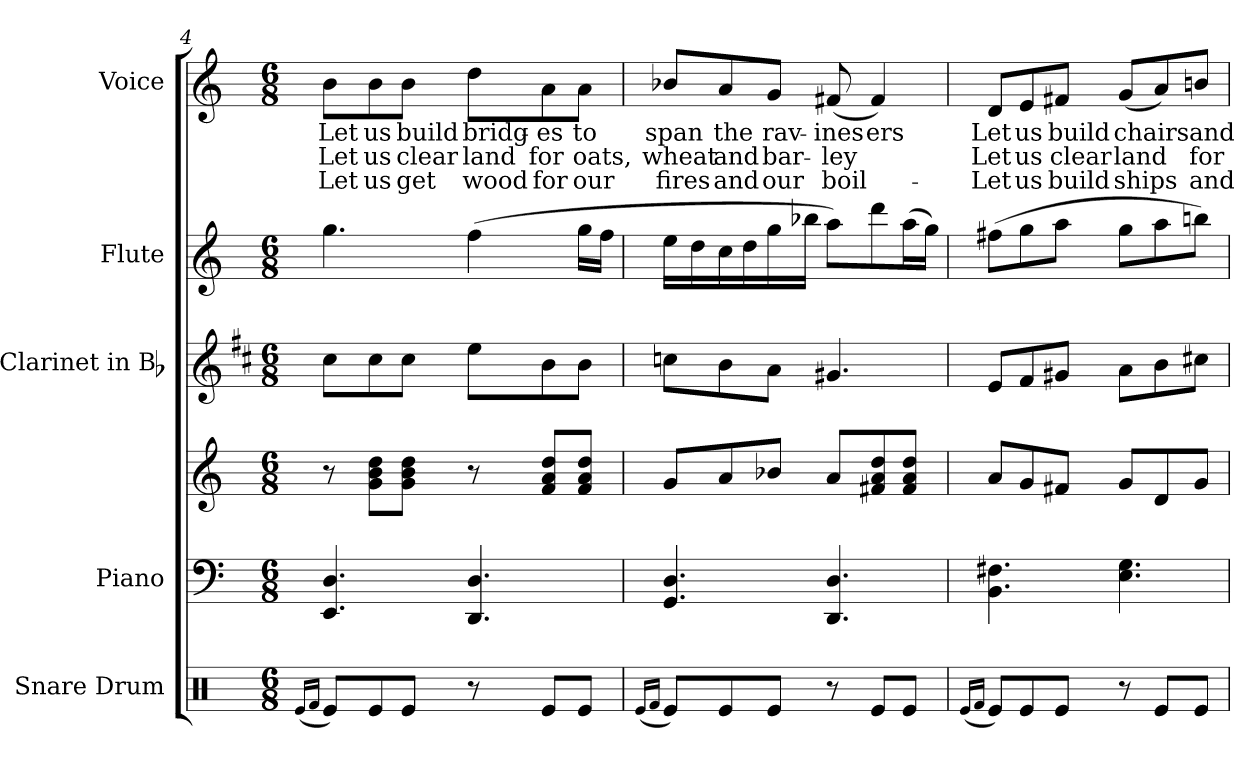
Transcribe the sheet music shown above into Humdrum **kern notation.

**kern	**kern	**kern	**kern	**kern	**kern	**text	**text	**text
*part5	*part4	*part4	*part3	*part2	*part1	*part1	*part1	*part1
*staff6	*staff5	*staff4	*staff3	*staff2	*staff1	*staff1	*staff1	*staff1
*I"Snare Drum	*I"Piano	*	*I"Clarinet in Bb	*I"Flute	*I"Voice	*	*	*
*I'S. D.	*I'Pno.	*	*I'Cl.	*I'Fl.	*I'Voice	*	*	*
*clefX	*clefF4	*clefG2	*clefG2	*clefG2	*clefG2	*	*	*
*	*	*	*ITrd1c2	*	*	*	*	*
*k[]	*k[]	*k[]	*k[]	*k[]	*k[]	*	*	*
*C:	*C:	*C:	*C:	*C:	*C:	*	*	*
*M6/8	*M6/8	*M6/8	*M6/8	*M6/8	*M6/8	*	*	*
=4	=4	=4	=4	=4	=4	=4	=4	=4
(16qRei/LL	.	.	.	.	.	.	.	.
16qRfi/JJ	.	.	.	.	.	.	.	.
!	!	!	!	!	!	!LO:LY:b:color=#000000	!LO:LY:b:color=#000000	!LO:LY:b:color=#000000
8Rei/L)	4.EEi/ 4.Di	8r	8bi\L	4.ggi\	8bi\L	Let	Let	Let
!	!	!	!	!	!	!LO:LY:b:color=#000000	!LO:LY:b:color=#000000	!LO:LY:b:color=#000000
8Rei/	.	8gi\ 8bi 8ddiL	8bi\	.	8bi\	us	us	us
!	!	!	!	!	!	!LO:LY:b:color=#000000	!LO:LY:b:color=#000000	!LO:LY:b:color=#000000
8Rei/J	.	8gi\ 8bi 8ddiJ	8bi\J	.	8bi\J	build	clear	get
!	!	!	!	!	!	!LO:LY:b:color=#000000	!LO:LY:b:color=#000000	!LO:LY:b:color=#000000
8r	4.DDi/ 4.Di	8r	8ddi\L	(4ffi\	8ddi\L	bridg-	land	wood
!	!	!	!	!	!	!LO:LY:b:color=#000000	!LO:LY:b:color=#000000	!LO:LY:b:color=#000000
8Rei/L	.	8fi/ 8ai 8ddiL	8ai\	.	8ai\	-es	for	for
!	!	!	!	!	!	!LO:LY:b:color=#000000	!LO:LY:b:color=#000000	!LO:LY:b:color=#000000
8Rei/J	.	8fi/ 8ai 8ddiJ	8ai\J	16ggi\LL	8ai\J	to	oats,	our
.	.	.	.	16ffi\JJ	.	.	.	.
!!LO:LB:g=z
=5	=5	=5	=5	=5	=5	=5	=5	=5
(16qRei/LL	.	.	.	.	.	.	.	.
16qRfi/JJ	.	.	.	.	.	.	.	.
!	!	!	!	!	!	!LO:LY:b:color=#000000	!LO:LY:b:color=#000000	!LO:LY:b:color=#000000
8Rei/L)	4.GGi/ 4.Di	8gi/L	8b-Xi\L	16eei\LL	8b-Xi/L	span	wheat	fires
.	.	.	.	16ddi\	.	.	.	.
!	!	!	!	!	!	!LO:LY:b:color=#000000	!LO:LY:b:color=#000000	!LO:LY:b:color=#000000
8Rei/	.	8ai/	8ai\	16cci\	8ai/	the	and	and
.	.	.	.	16ddi\	.	.	.	.
!	!	!	!	!	!	!LO:LY:b:color=#000000	!LO:LY:b:color=#000000	!LO:LY:b:color=#000000
8Rei/J	.	8b-Xi/J	8gi\J	16ggi\	8gi/J	rav-	bar-	our
.	.	.	.	16bb-Xi\JJ	.	.	.	.
!	!	!	!	!	!	!LO:LY:b:color=#000000	!LO:LY:b:color=#000000	!LO:LY:b:color=#000000
8r	4.DDi/ 4.Di	8ai/L	4.f#Xi/	8aai\L)	(8f#Xi/	-ines	-ley	boil-
!	!	!	!	!	!	!LO:LY:b:color=#000000	!	!
8Rei/L	.	8f#Xi/ 8ai 8ddi	.	8dddi\	4f#i/)	-ers	.	.
8Rei/J	.	8f#i/ 8ai 8ddiJ	.	(16aai\L	.	.	.	.
.	.	.	.	16ggi\JJ)	.	.	.	.
=6	=6	=6	=6	=6	=6	=6	=6	=6
(16qRei/LL	.	.	.	.	.	.	.	.
16qRfi/JJ	.	.	.	.	.	.	.	.
!	!	!	!	!	!	!LO:LY:b:color=#000000	!LO:LY:b:color=#000000	!LO:LY:b:color=#000000
8Rei/L)	4.BBi\ 4.F#Xi	8ai/L	8di/L	(8ff#Xi\L	8di/L	Let	Let	Let
!	!	!	!	!	!	!LO:LY:b:color=#000000	!LO:LY:b:color=#000000	!LO:LY:b:color=#000000
8Rei/	.	8gi/	8ei/	8ggi\	8ei/	us	us	us
!	!	!	!	!	!	!LO:LY:b:color=#000000	!LO:LY:b:color=#000000	!LO:LY:b:color=#000000
8Rei/J	.	8f#Xi/J	8f#Xi/J	8aai\J	8f#Xi/J	build	clear	build
!	!	!	!	!	!	!LO:LY:b:color=#000000	!LO:LY:b:color=#000000	!LO:LY:b:color=#000000
8r	4.Ei\ 4.Gi	8gi/L	8gi\L	8ggi\L	(8gi/L	chairs	land	ships
8Rei/L	.	8di/	8ai\	8aai\	8ai/)	.	.	.
!	!	!	!	!	!	!LO:LY:b:color=#000000	!LO:LY:b:color=#000000	!LO:LY:b:color=#000000
8Rei/J	.	8gi/J	8bni\J	8bbni\J)	8bni/J	and	for	and
=	=	=	=	=	=	=	=	=
*-	*-	*-	*-	*-	*-	*-	*-	*-
